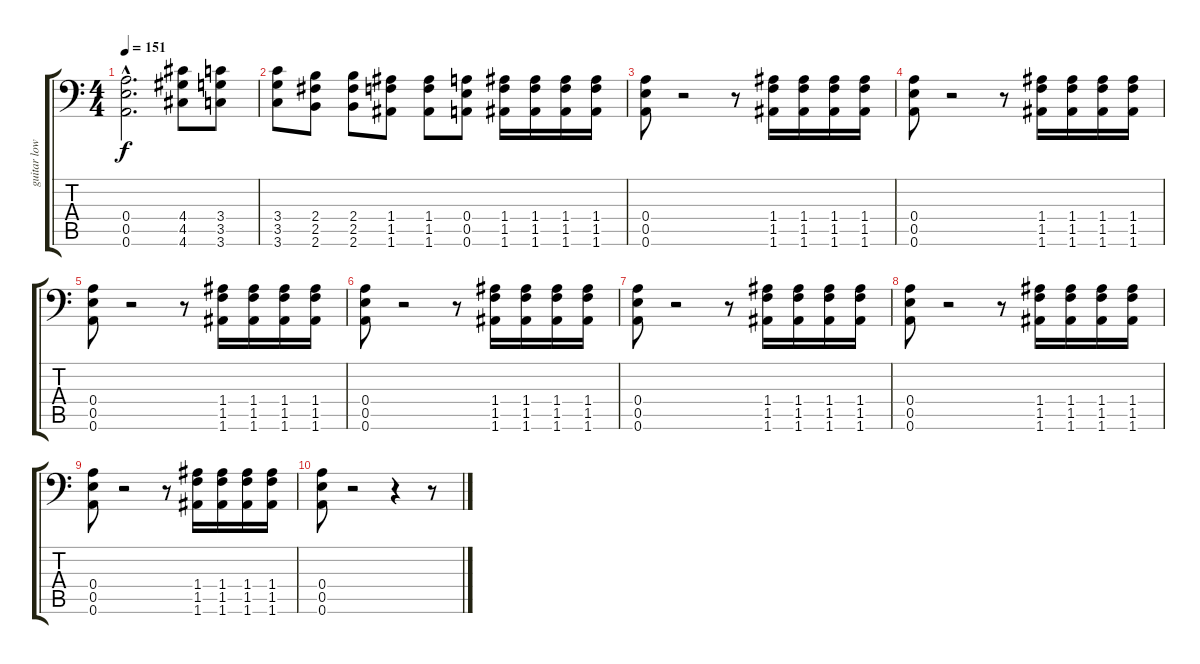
\track ("guitar low" "guitar low") {instrument distortionguitar}
\staff {score tabs}
\tuning (B3 G3 D3 A2 E2 A1) {hide}
\ts (4 4)
\tempo 151
\clef f4
\ks c
(0.4{hac t} 0.5{hac t} 0.6{hac t}).2{d dy f} (4.4 4.5 4.6).8 (3.4 3.5 3.6).8 |
(3.4 3.5 3.6).8 (2.4 2.5 2.6).8 (2.4 2.5 2.6).8 (1.4 1.5 1.6).8 (1.4 1.5 1.6).8 (0.4 0.5 0.6).8 (1.4 1.5 1.6).16 (1.4 1.5 1.6).16 (1.4 1.5 1.6).16 (1.4 1.5 1.6).16 |
(0.4 0.5 0.6).8 r.2 r.8 (1.4 1.5 1.6).16 (1.4 1.5 1.6).16 (1.4 1.5 1.6).16 (1.4 1.5 1.6).16 |
(0.4 0.5 0.6).8 r.2 r.8 (1.4 1.5 1.6).16 (1.4 1.5 1.6).16 (1.4 1.5 1.6).16 (1.4 1.5 1.6).16 |
(0.4 0.5 0.6).8 r.2 r.8 (1.4 1.5 1.6).16 (1.4 1.5 1.6).16 (1.4 1.5 1.6).16 (1.4 1.5 1.6).16 |
(0.4 0.5 0.6).8 r.2 r.8 (1.4 1.5 1.6).16 (1.4 1.5 1.6).16 (1.4 1.5 1.6).16 (1.4 1.5 1.6).16 |
(0.4 0.5 0.6).8 r.2 r.8 (1.4 1.5 1.6).16 (1.4 1.5 1.6).16 (1.4 1.5 1.6).16 (1.4 1.5 1.6).16 |
(0.4 0.5 0.6).8 r.2 r.8 (1.4 1.5 1.6).16 (1.4 1.5 1.6).16 (1.4 1.5 1.6).16 (1.4 1.5 1.6).16 |
(0.4 0.5 0.6).8 r.2 r.8 (1.4 1.5 1.6).16 (1.4 1.5 1.6).16 (1.4 1.5 1.6).16 (1.4 1.5 1.6).16 |
(0.4 0.5 0.6).8 r.2 r.4 r.8
